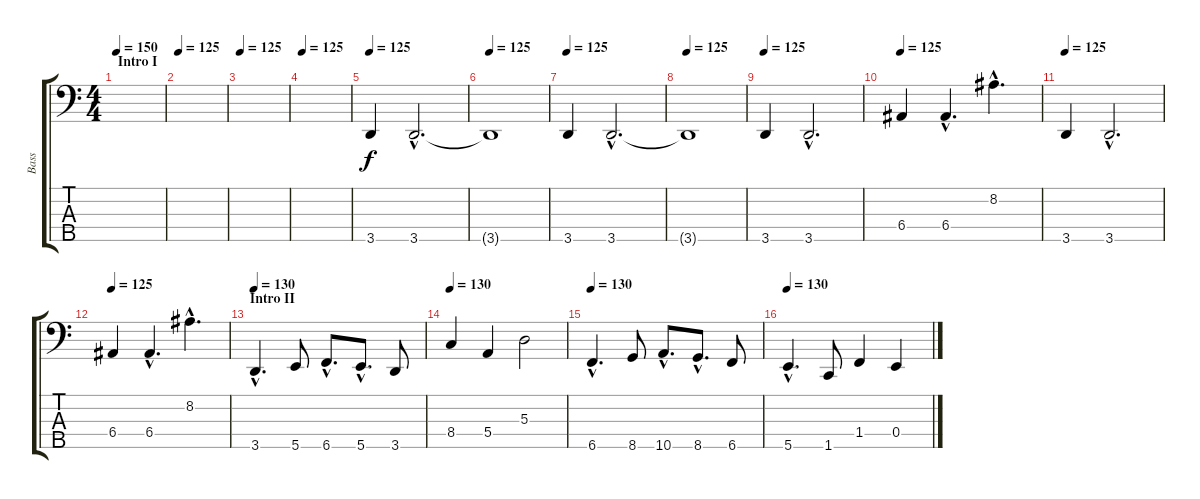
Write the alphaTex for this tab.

\track ("Bass" "Bass") {instrument electricbasspick}
\staff {score tabs}
\tuning (G2 D2 A1 E1 B0) {hide}
\ts (4 4)
\section ("" "Intro I")
\tempo 150
\tempo 125
\tempo 150
\clef f4
\ks c
|
\tempo 125
|
\tempo 125
|
\tempo 125
|
\tempo 125
3.5.4 3.5{hac}.2{d} |
\tempo 125
3.5{t}.1 |
\tempo 125
3.5.4 3.5{hac}.2{d} |
\tempo 125
3.5{t}.1 |
\tempo 125
3.5.4 3.5{hac}.2{d} |
\tempo 125
6.4.4 6.4{hac}.4{d} 8.2{hac}.4{d} |
\tempo 125
3.5.4 3.5{hac}.2{d} |
\tempo 125
6.4.4 6.4{hac}.4{d} 8.2{hac}.4{d} |
\section ("" "Intro II")
\tempo 130
3.5{hac}.4{d} 5.5.8 6.5{hac}.8{d} 5.5{hac}.8{d} 3.5.8 |
\tempo 130
8.4.4 5.4.4 5.3.2 |
\tempo 130
6.5{hac}.4{d} 8.5.8 10.5{hac}.8{d} 8.5{hac}.8{d} 6.5.8 |
\tempo 130
5.5{hac}.4{d} 1.5.8 1.4.4 0.4.4
